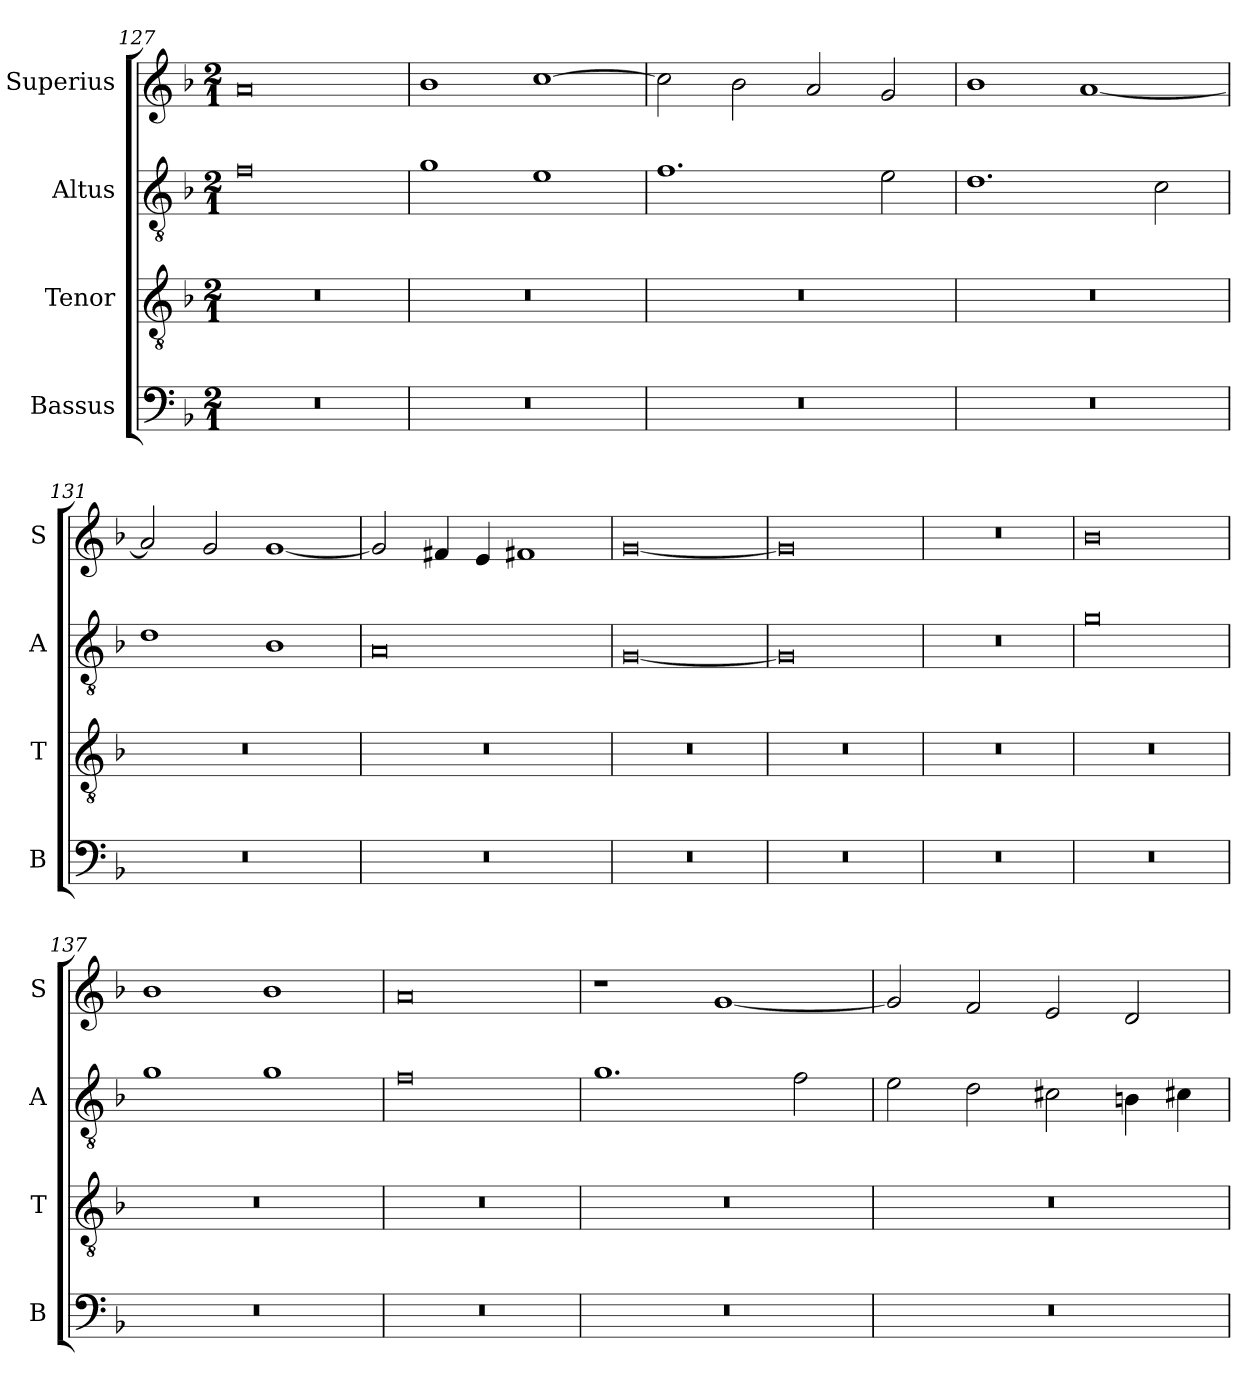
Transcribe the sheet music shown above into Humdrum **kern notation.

**kern	**kern	**kern	**kern
*part4	*part3	*part2	*part1
*staff4	*staff3	*staff2	*staff1
*I"Bassus	*I"Tenor	*I"Altus	*I"Superius
*I'B	*I'T	*I'A	*I'S
*clefF4	*clefGv2	*clefGv2	*clefG2
*k[b-]	*k[b-]	*k[b-]	*k[b-]
*M2/1	*M2/1	*M2/1	*M2/1
=127	=127	=127	=127
0r	0r	0f	0a
=128	=128	=128	=128
0r	0r	1g	1b-
.	.	1e	[1cc
=129	=129	=129	=129
0r	0r	1.f	2cc\]
.	.	.	2b-\
.	.	.	2a/
.	.	2e\	2g/
=130	=130	=130	=130
0r	0r	1.d	1b-
.	.	.	[1a
.	.	2c\	.
=131	=131	=131	=131
0r	0r	1d	2a/]
.	.	.	2g/
.	.	1B-	[1g
=132	=132	=132	=132
0r	0r	0A	2g/]
.	.	.	4f#X/
.	.	.	4e/
.	.	.	1f#X
=133	=133	=133	=133
0r	0r	[0G	[0g
=134	=134	=134	=134
0r	0r	0G]	0g]
=135	=135	=135	=135
0r	0r	0r	0r
=136	=136	=136	=136
0r	0r	0g	0b-
=137	=137	=137	=137
0r	0r	1g	1b-
.	.	1g	1b-
=138	=138	=138	=138
0r	0r	0f	0a
=139	=139	=139	=139
0r	0r	1.g	1r
.	.	.	[1g
.	.	2f\	.
=140	=140	=140	=140
0r	0r	2e\	2g/]
.	.	2d\	2f/
.	.	2c#X\	2e/
.	.	4Bn\	2d/
.	.	4c#X\	.
=	=	=	=
*-	*-	*-	*-
